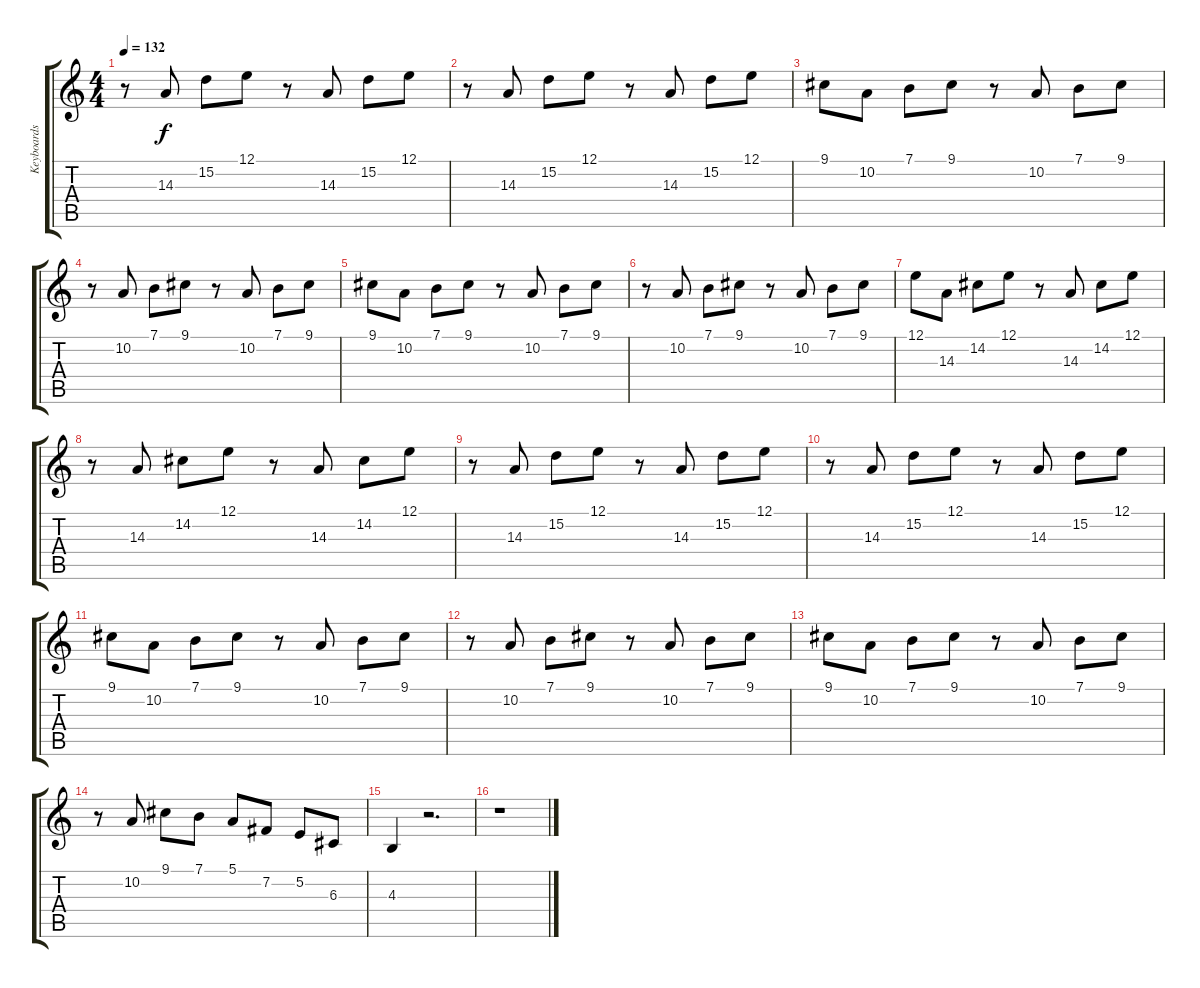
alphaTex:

\track ("Keyboards 2" "Keyboards ") {instrument vibraphone}
\staff {score tabs}
\tuning (E4 B3 G3 D3 A2 E2) {hide}
\ts (4 4)
\tempo 132
\clef g2
\ks c
r.8{dy f} 14.3.8 15.2.8 12.1.8 r.8 14.3.8 15.2.8 12.1.8 |
r.8 14.3.8 15.2.8 12.1.8 r.8 14.3.8 15.2.8 12.1.8 |
9.1.8 10.2.8 7.1.8 9.1.8 r.8 10.2.8 7.1.8 9.1.8 |
r.8 10.2.8 7.1.8 9.1.8 r.8 10.2.8 7.1.8 9.1.8 |
9.1.8 10.2.8 7.1.8 9.1.8 r.8 10.2.8 7.1.8 9.1.8 |
r.8 10.2.8 7.1.8 9.1.8 r.8 10.2.8 7.1.8 9.1.8 |
12.1.8 14.3.8 14.2.8 12.1.8 r.8 14.3.8 14.2.8 12.1.8 |
r.8 14.3.8 14.2.8 12.1.8 r.8 14.3.8 14.2.8 12.1.8 |
r.8 14.3.8 15.2.8 12.1.8 r.8 14.3.8 15.2.8 12.1.8 |
r.8 14.3.8 15.2.8 12.1.8 r.8 14.3.8 15.2.8 12.1.8 |
9.1.8 10.2.8 7.1.8 9.1.8 r.8 10.2.8 7.1.8 9.1.8 |
r.8 10.2.8 7.1.8 9.1.8 r.8 10.2.8 7.1.8 9.1.8 |
9.1.8 10.2.8 7.1.8 9.1.8 r.8 10.2.8 7.1.8 9.1.8 |
r.8 10.2.8 9.1.8 7.1.8 5.1.8 7.2.8 5.2.8 6.3.8 |
4.3.4 r.2{d} |
r.1
